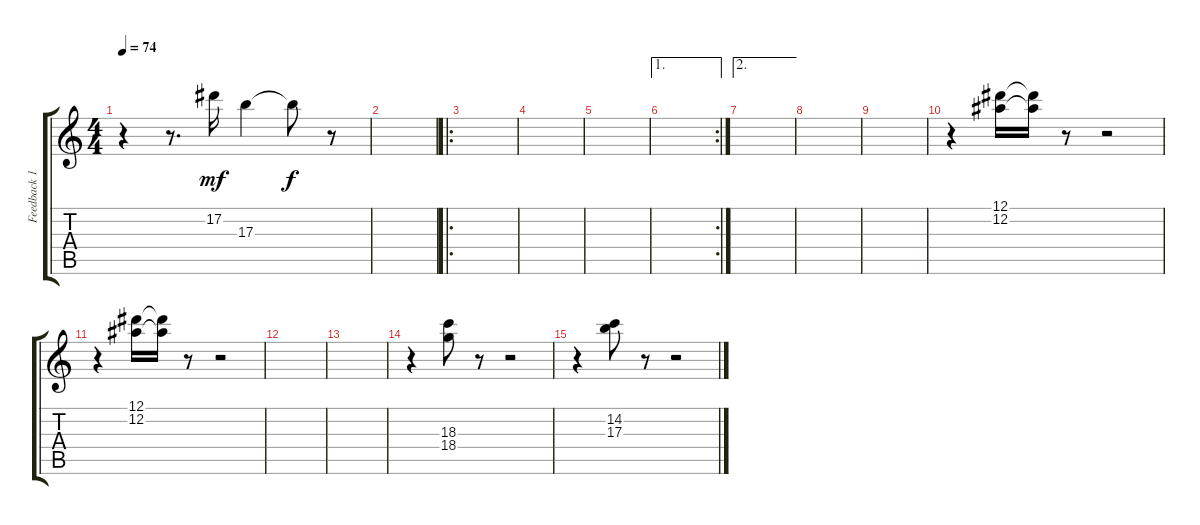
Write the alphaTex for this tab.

\track ("Feedback 1" "Feedback 1") {instrument distortionguitar}
\staff {score tabs}
\tuning (Eb4 Bb3 Gb3 Db3 Ab2 Eb2) {hide}
\ts (4 4)
\tempo 74
\clef g2
\ks c
r.4{dy f volume 6} r.8{d} 17.2.16{dy mf volume 16} 17.3.4 17.3{t}.8{dy f} r.8 |
|
\ro
|
|
|
\ae 1
\rc 2
|
\ae 2
|
|
|
r.4 (12.1 12.2).16 (12.1{t} 12.2{t}).16 r.8 r.2 |
r.4 (12.1 12.2).16 (12.1{t} 12.2{t}).16 r.8 r.2 |
|
|
r.4 (18.3 18.4).8 r.8 r.2 |
r.4 (14.2 17.3).8 r.8 r.2
